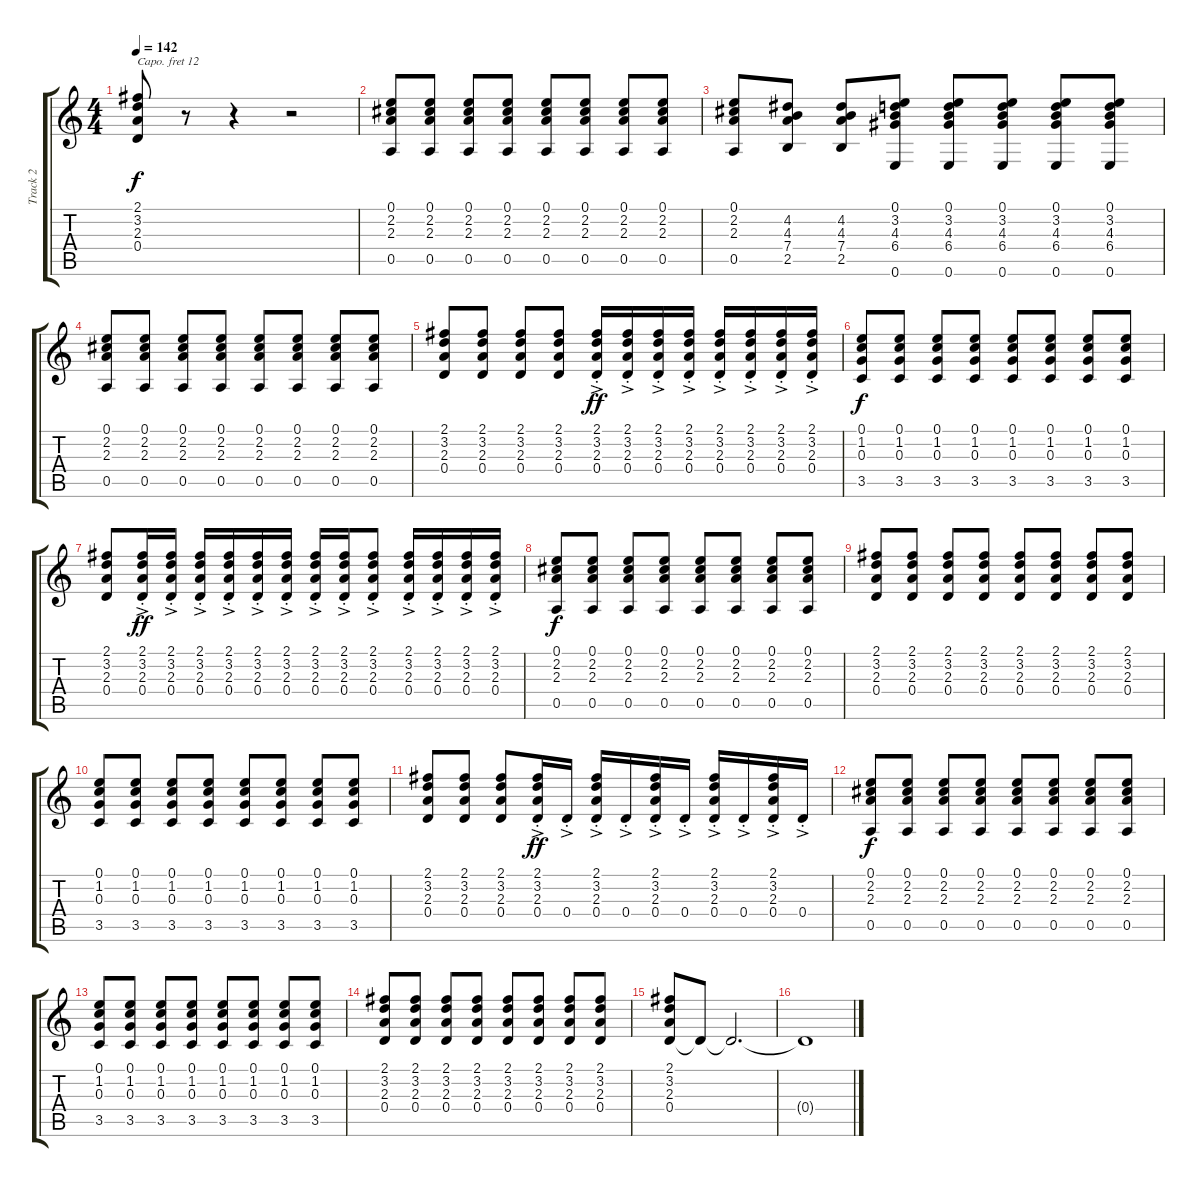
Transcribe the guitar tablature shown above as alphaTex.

\track ("Track 2" "Track 2") {instrument acousticgrandpiano}
\staff {score tabs}
\capo 12
\tuning (E4 B3 G3 D3 A2 E2) {hide}
\ts (4 4)
\tempo 142
\clef g2
\ks c
(2.1 3.2 2.3 0.4).8{dy f} r.8 r.4 r.2 |
(0.1 2.2 2.3 0.5).8 (0.1 2.2 2.3 0.5).8 (0.1 2.2 2.3 0.5).8 (0.1 2.2 2.3 0.5).8 (0.1 2.2 2.3 0.5).8 (0.1 2.2 2.3 0.5).8 (0.1 2.2 2.3 0.5).8 (0.1 2.2 2.3 0.5).8 |
(0.1 2.2 2.3 0.5).8 (4.2 4.3 7.4 2.5).8 (4.2 4.3 7.4 2.5).8 (0.1 3.2 4.3 6.4 0.6).8 (0.1 3.2 4.3 6.4 0.6).8 (0.1 3.2 4.3 6.4 0.6).8 (0.1 3.2 4.3 6.4 0.6).8 (0.1 3.2 4.3 6.4 0.6).8 |
(0.1 2.2 2.3 0.5).8 (0.1 2.2 2.3 0.5).8 (0.1 2.2 2.3 0.5).8 (0.1 2.2 2.3 0.5).8 (0.1 2.2 2.3 0.5).8 (0.1 2.2 2.3 0.5).8 (0.1 2.2 2.3 0.5).8 (0.1 2.2 2.3 0.5).8 |
(2.1 3.2 2.3 0.4).8 (2.1 3.2 2.3 0.4).8 (2.1 3.2 2.3 0.4).8 (2.1 3.2 2.3 0.4).8 (2.1{ac st} 3.2{ac st} 2.3{ac st} 0.4{ac st}).16{dy ff} (2.1{ac st} 3.2{ac st} 2.3{ac st} 0.4{ac st}).16 (2.1{ac st} 3.2{ac st} 2.3{ac st} 0.4{ac st}).16 (2.1{ac st} 3.2{ac st} 2.3{ac st} 0.4{ac st}).16 (2.1{ac st} 3.2{ac st} 2.3{ac st} 0.4{ac st}).16 (2.1{ac st} 3.2{ac st} 2.3{ac st} 0.4{ac st}).16 (2.1{ac st} 3.2{ac st} 2.3{ac st} 0.4{ac st}).16 (2.1{ac st} 3.2{ac st} 2.3{ac st} 0.4{ac st}).16 |
(0.1 1.2 0.3 3.5).8{dy f} (0.1 1.2 0.3 3.5).8 (0.1 1.2 0.3 3.5).8 (0.1 1.2 0.3 3.5).8 (0.1 1.2 0.3 3.5).8 (0.1 1.2 0.3 3.5).8 (0.1 1.2 0.3 3.5).8 (0.1 1.2 0.3 3.5).8 |
(2.1 3.2 2.3 0.4).8 (2.1{ac st} 3.2{ac st} 2.3{ac st} 0.4{ac st}).16{dy ff} (2.1{ac st} 3.2{ac st} 2.3{ac st} 0.4{ac st}).16 (2.1{ac st} 3.2{ac st} 2.3{ac st} 0.4{ac st}).16 (2.1{ac st} 3.2{ac st} 2.3{ac st} 0.4{ac st}).16 (2.1{ac st} 3.2{ac st} 2.3{ac st} 0.4{ac st}).16 (2.1{ac st} 3.2{ac st} 2.3{ac st} 0.4{ac st}).16 (2.1{ac st} 3.2{ac st} 2.3{ac st} 0.4{ac st}).16 (2.1{ac st} 3.2{ac st} 2.3{ac st} 0.4{ac st}).16 (2.1{ac st} 3.2{ac st} 2.3{ac st} 0.4{ac st}).8 (2.1{ac st} 3.2{ac st} 2.3{ac st} 0.4{ac st}).16 (2.1{ac st} 3.2{ac st} 2.3{ac st} 0.4{ac st}).16 (2.1{ac st} 3.2{ac st} 2.3{ac st} 0.4{ac st}).16 (2.1{ac st} 3.2{ac st} 2.3{ac st} 0.4{ac st}).16 |
(0.1 2.2 2.3 0.5).8{dy f} (0.1 2.2 2.3 0.5).8 (0.1 2.2 2.3 0.5).8 (0.1 2.2 2.3 0.5).8 (0.1 2.2 2.3 0.5).8 (0.1 2.2 2.3 0.5).8 (0.1 2.2 2.3 0.5).8 (0.1 2.2 2.3 0.5).8 |
(2.1 3.2 2.3 0.4).8 (2.1 3.2 2.3 0.4).8 (2.1 3.2 2.3 0.4).8 (2.1 3.2 2.3 0.4).8 (2.1 3.2 2.3 0.4).8 (2.1 3.2 2.3 0.4).8 (2.1 3.2 2.3 0.4).8 (2.1 3.2 2.3 0.4).8 |
(0.1 1.2 0.3 3.5).8 (0.1 1.2 0.3 3.5).8 (0.1 1.2 0.3 3.5).8 (0.1 1.2 0.3 3.5).8 (0.1 1.2 0.3 3.5).8 (0.1 1.2 0.3 3.5).8 (0.1 1.2 0.3 3.5).8 (0.1 1.2 0.3 3.5).8 |
(2.1 3.2 2.3 0.4).8 (2.1 3.2 2.3 0.4).8 (2.1 3.2 2.3 0.4).8 (2.1{ac st} 3.2{ac st} 2.3{ac st} 0.4{ac st}).16{dy ff} 0.4{ac st}.16 (2.1{ac st} 3.2{ac st} 2.3{ac st} 0.4{ac st}).16 0.4{ac st}.16 (2.1{ac st} 3.2{ac st} 2.3{ac st} 0.4{ac st}).16 0.4{ac st}.16 (2.1{ac st} 3.2{ac st} 2.3{ac st} 0.4{ac st}).16 0.4{ac st}.16 (2.1{ac st} 3.2{ac st} 2.3{ac st} 0.4{ac st}).16 0.4{ac st}.16 |
(0.1 2.2 2.3 0.5).8{dy f} (0.1 2.2 2.3 0.5).8 (0.1 2.2 2.3 0.5).8 (0.1 2.2 2.3 0.5).8 (0.1 2.2 2.3 0.5).8 (0.1 2.2 2.3 0.5).8 (0.1 2.2 2.3 0.5).8 (0.1 2.2 2.3 0.5).8 |
(0.1 1.2 0.3 3.5).8 (0.1 1.2 0.3 3.5).8 (0.1 1.2 0.3 3.5).8 (0.1 1.2 0.3 3.5).8 (0.1 1.2 0.3 3.5).8 (0.1 1.2 0.3 3.5).8 (0.1 1.2 0.3 3.5).8 (0.1 1.2 0.3 3.5).8 |
(2.1 3.2 2.3 0.4).8 (2.1 3.2 2.3 0.4).8 (2.1 3.2 2.3 0.4).8 (2.1 3.2 2.3 0.4).8 (2.1 3.2 2.3 0.4).8 (2.1 3.2 2.3 0.4).8 (2.1 3.2 2.3 0.4).8 (2.1 3.2 2.3 0.4).8 |
(2.1 3.2 2.3 0.4).8 0.4{t}.8 0.4{t}.2{d} |
0.4{t}.1
